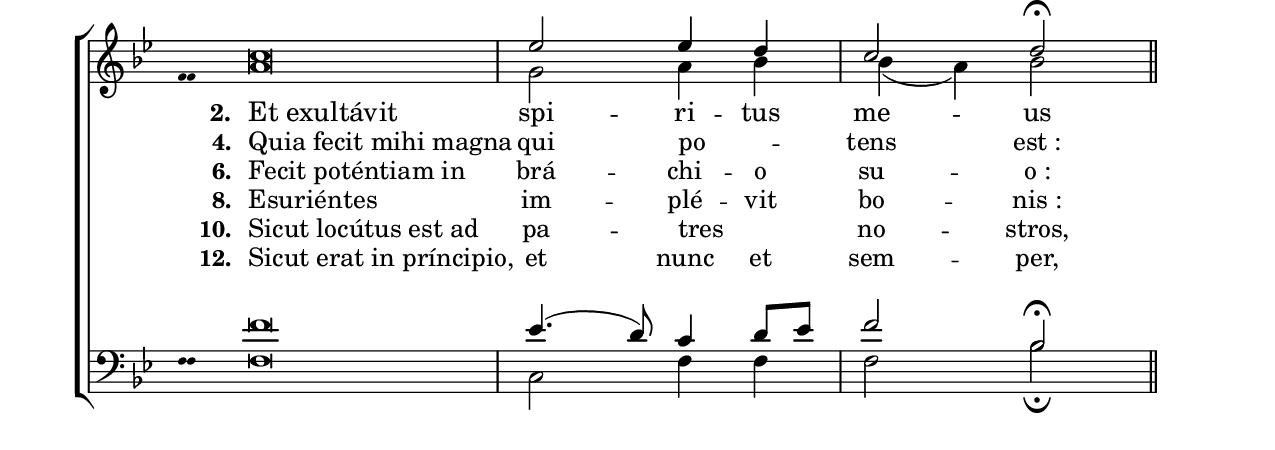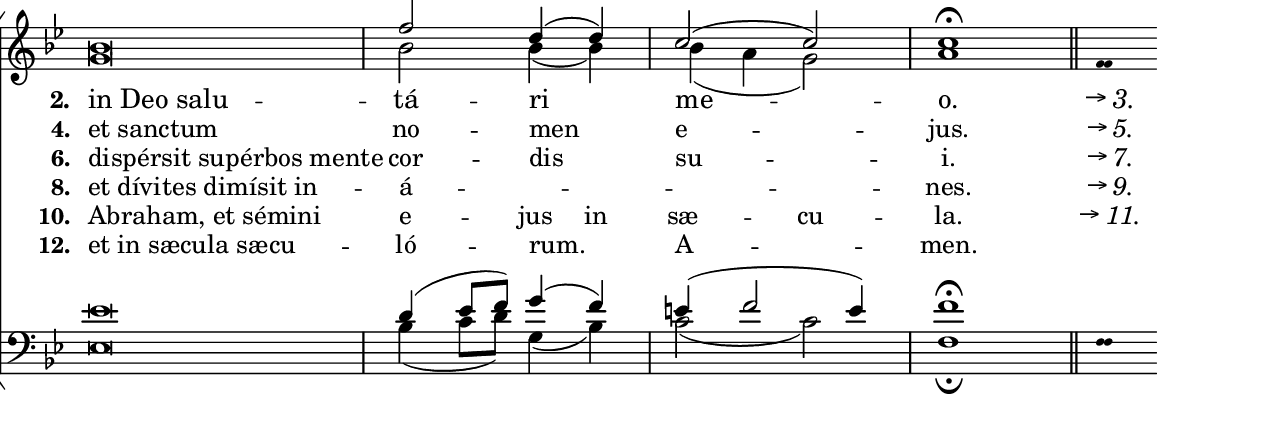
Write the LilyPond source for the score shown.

\header {
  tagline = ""
  composer = "Ciro Grassi (1868-1952)"
}
\include "lilypond-book-preamble.ly"

#(set-default-paper-size "letter")

stemOn = {
  \revert Staff.Stem #'transparent
  \revert Staff.Flag #'transparent
  \revert Voice.Stem #'length
}

stemOff = {
  \override Staff.Stem #'transparent = ##t
  \override Staff.Flag #'transparent = ##t
  \override Voice.Stem #'length = #0
}

\layout {
  \context {
    \Score
    \omit BarNumber
  }
}

global = {
  \key bes \major
  \time 4/4
}

sopMusic = \relative c'' {
  \cadenzaOn
  \relative c' { \stemOff \new CueVoice { f4 } \stemOn }
  c\breve \bar "|" \cadenzaOff
  ees2 ees4 d |
  c2 d\fermata | \cadenzaOn \bar "||" \break
  bes\breve \bar "|" \cadenzaOff
  f'2 d4( d4) |
  c2( c) |
  c1\fermata \bar "||"
  \relative c' { \stemOff \new CueVoice { f4 } }
}
sopWords = \lyricmode {

}

altoMusic = \relative c'' {
  \cadenzaOn
  \relative c' { \stemOff \new CueVoice { f4 } \stemOn }
  a\breve \bar "|" \cadenzaOff
  g2 a4 bes4 |
  bes( a) bes2 | \cadenzaOn \bar "||"
  g\breve \bar "|" \cadenzaOff
  bes2 bes4( bes) |
  bes4( a g2) |
  a1 \bar "||"
  \relative c' { \stemOff \new CueVoice { f4 } }
}

tenorMusic = \relative c'' {
  \cadenzaOn
  \relative c { \stemOff \new CueVoice { f4 } \stemOn }
  f,\breve \bar "|" \cadenzaOff
  ees4.( d8) c4 d8[ ees] |
  f2 bes,\fermata | \cadenzaOn \bar "||"
  ees\breve \bar "|" \cadenzaOff
  d4( ees8 f) g4( f) |
  e4( f2 e4) |
  f1\fermata  \bar "||"
  \relative c { \stemOff \new CueVoice { f4 } }
}

tenorAsBassMusic = \relative c'' {
  \cadenzaOn
  \relative c' { \stemOff \new CueVoice { f4 } \stemOn }
  f,\breve \bar "|" \cadenzaOff
  ees4.( d8) c4 d8[ ees] |
  f2 bes,\fermata | \cadenzaOn \bar "||"
  ees\breve \bar "|" \cadenzaOff
  d4( ees8 f) g4( f) |
  e4( f2 e4) |
  f1\fermata  \bar "||"
  \relative c' { \stemOff \new CueVoice { f4 } }
}

bassMusic = \relative c' {
  \cadenzaOn
  \relative c { \stemOff \new CueVoice { f4 } \stemOn }
  f,\breve \bar "|" \cadenzaOff
  c2 f4 f |
  f2 bes\fermata | \cadenzaOn \bar "||"
  ees,\breve \bar "|" \cadenzaOff
  bes'4( c8 d) g,4( bes) |
  c2( c2) |
  f,1\fermata  \bar "||"
  \relative c { \stemOff \new CueVoice { f4 } }
}

hiddenMusic = \relative c'' {
\hideNotes
  \cadenzaOn
  r4
  r\breve \bar "|" \cadenzaOff
  r1 |
  r1 | \cadenzaOn \bar "||"
  r\breve \bar "|" \cadenzaOff
  r1 |
  r1 |
  r1 \bar "||"
  f4
\unHideNotes
}

hiddenWords = \lyricmode {
  \markup\italic"→ 3."
}
hiddenWordsII = \lyricmode {
  \markup\italic"→ 5."
}
hiddenWordsIII = \lyricmode {
  \markup\italic"→ 7."
}
hiddenWordsIV = \lyricmode {
  \markup\italic"→ 9."
}
hiddenWordsV = \lyricmode {
  \markup\italic"→ 11."
}

altoWords = \lyricmode {
%  \override StanzaNumber #'font-name = #"Garamond Premier Pro"
%  \override LyricText #'font-name = #"Garamond Premier Pro"
  \set fontSize = #0.5
  \set stanza = #"2. "
  %\set vocalName = "2. "
  %\set shortVocalName = "2. "
  \once \override LyricText #'self-alignment-X = #LEFT
  Et_exultávit |
%  \once \override LyricText #'self-alignment-X = #CENTER
  spi -- ri -- tus | me -- us |
  \once \override LyricText #'self-alignment-X = #LEFT
  \set stanza = #"2. "
  in_Deo_salu -- |
%  \once \override LyricText #'self-alignment-X = #CENTER
  tá -- ri | me -- | o.
}
altoWordsII = \lyricmode {
%  \override StanzaNumber #'font-name = #"Garamond Premier Pro"
%  \override LyricText #'font-name = #"Garamond Premier Pro"
  \set stanza = #"4. "
  \once \override LyricText #'self-alignment-X = #LEFT
  Quia_fecit_mihi_magna |
  \once \override LyricText #'self-alignment-X = #CENTER
  qui po -- _ | tens est_: |
  \once \override LyricText #'self-alignment-X = #LEFT
  \set stanza = #"4. "
  et_sanctum |
  \once \override LyricText #'self-alignment-X = #CENTER
  no -- men | e -- | jus.
}
altoWordsIII = \lyricmode {
%  \override StanzaNumber #'font-name = #"Garamond Premier Pro"
%  \override LyricText #'font-name = #"Garamond Premier Pro"
  \set stanza = #"6. "
  \once \override LyricText #'self-alignment-X = #LEFT
  Fecit_poténtiam_in |
  \once \override LyricText #'self-alignment-X = #CENTER
  brá -- chi -- o | su -- o_: |
  \once \override LyricText #'self-alignment-X = #LEFT
  \set stanza = #"6. "
  dispérsit_supérbos_mente |
  \once \override LyricText #'self-alignment-X = #CENTER
  cor -- dis | su -- | i.
}
altoWordsIV = \lyricmode {
%  \override StanzaNumber #'font-name = #"Garamond Premier Pro"
%  \override LyricText #'font-name = #"Garamond Premier Pro"
  \set stanza = #"8. "
  \once \override LyricText #'self-alignment-X = #LEFT
  Esuriéntes |
  \once \override LyricText #'self-alignment-X = #CENTER
  im -- plé -- vit | bo -- nis_: |
  \once \override LyricText #'self-alignment-X = #LEFT
  \set stanza = #"8. "
  et_dívites_dimísit_in -- |
  \once \override LyricText #'self-alignment-X = #CENTER
  á -- _ | _ | nes.
}
altoWordsV = \lyricmode {
%  \override StanzaNumber #'font-name = #"Garamond Premier Pro"
%  \override LyricText #'font-name = #"Garamond Premier Pro"
  \set stanza = #"10. "
  \once \override LyricText #'self-alignment-X = #LEFT
  Sicut_locútus_est_ad |
  \once \override LyricText #'self-alignment-X = #CENTER
  pa -- tres _ | no -- stros, |
  \once \override LyricText #'self-alignment-X = #LEFT
  \set stanza = #"10. "
  Abraham,_et_sémini |
  \once \override LyricText #'self-alignment-X = #CENTER
  \set ignoreMelismata = ##t
  e -- jus in | sæ -- cu -- | la.
  \unset ignoreMelismata
}
altoWordsVI = \lyricmode {
%  \override StanzaNumber #'font-name = #"Garamond Premier Pro"
%  \override LyricText #'font-name = #"Garamond Premier Pro"
  \set stanza = #"12. "
  \once \override LyricText #'self-alignment-X = #LEFT
  Sicut_erat_in_príncipio, |
  \once \override LyricText #'self-alignment-X = #CENTER
  et nunc et | sem -- per, |
  \once \override LyricText #'self-alignment-X = #LEFT
  \set stanza = #"12. "
  et_in_sæcula_sæcu -- |
  \once \override LyricText #'self-alignment-X = #CENTER
  ló -- rum. | A -- | men.
}


\score {
  \new ChoirStaff <<
    %\new Lyrics = "sopranos"
    \new Staff = "women" <<
      \new Voice = "sopranos"{
        \voiceOne
        << \global \sopMusic >>
      }
      \new Voice = "altos" {
        \voiceTwo
        << \global \altoMusic >>
      }
    >>
    
    \new Lyrics = "altos"
    \new Lyrics = "altosII"
    \new Lyrics = "altosIII"
    \new Lyrics = "altosIV"
    \new Lyrics = "altosV"
    \new Lyrics = "altosVI"
    
    \new Staff = "men" <<
      \clef bass
      \new Voice = "tenor" {
        \voiceOne
        << \global \tenorMusic >>
      }
      \new Voice = "bass" {
        \voiceTwo
        << \global \bassMusic >>
      }
      \new Voice = "hidden"{
        \voiceThree
        << \global \hiddenMusic >>
      }
    >>
    \context Lyrics = "altos" \lyricsto "sopranos" \altoWords
  \context Lyrics = "altos" \lyricsto "hidden" \hiddenWords
    \context Lyrics = "altosII" \lyricsto "sopranos" \altoWordsII
  \context Lyrics = "altosII" \lyricsto "hidden" \hiddenWordsII
    \context Lyrics = "altosIII" \lyricsto "sopranos" \altoWordsIII
  \context Lyrics = "altosIII" \lyricsto "hidden" \hiddenWordsIII
    \context Lyrics = "altosIV" \lyricsto "sopranos" \altoWordsIV
  \context Lyrics = "altosIV" \lyricsto "hidden" \hiddenWordsIV
    \context Lyrics = "altosV" \lyricsto "sopranos" \altoWordsV
  \context Lyrics = "altosV" \lyricsto "hidden" \hiddenWordsV
    \context Lyrics = "altosVI" \lyricsto "sopranos" \altoWordsVI
  >>
  \layout {
    \context {
      \Staff
      \remove "Time_signature_engraver"
    }
  }
}
